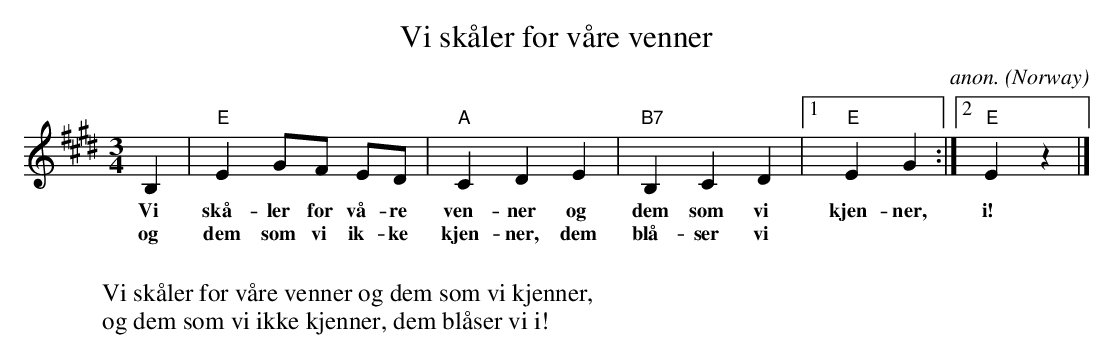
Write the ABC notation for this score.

X:1
T:Vi sk\aaler for v\aare venner
C:anon.
O:Norway
M:3/4
L:1/8
K:E
B,2|"E"E2GF ED|"A"C2D2E2|"B7"B,2C2D2|[1"E"E2G2:|[2"E"E2 z2|]
w:Vi sk\aa-ler for v\aa-re ven-ner og dem som vi kjen-ner, i!
w:og dem som vi ik-ke kjen-ner, dem bl\aa-ser vi
W:
W:Vi sk\aaler for v\aare venner og dem som vi kjenner,
W:og dem som vi ikke kjenner, dem bl\aaser vi i!
W:
W:
